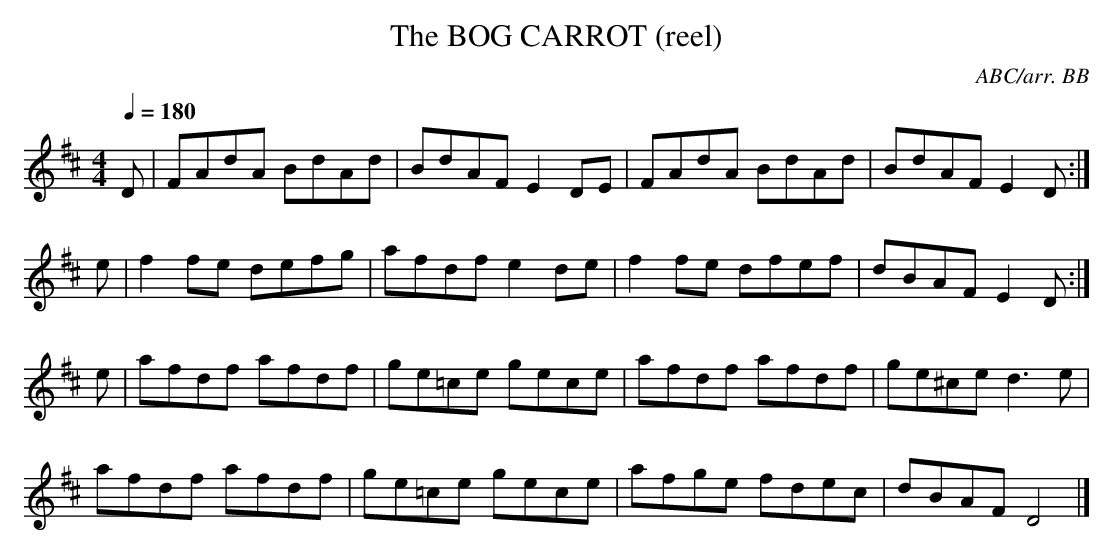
X:1
T:BOG CARROT (reel), The
C:ABC/arr. BB
Q:1/4=180
M:4/4
L:1/8
K:D
D|FAdA BdAd|BdAF E2 DE|FAdA BdAd|BdAF E2 D :|
e|f2 fe defg|afdf e2 de|f2 fe dfef|dBAF E2 D :|
e|afdf afdf|ge=ce gece|afdf afdf|ge^ce d3e|
afdf afdf|ge=ce gece|afge fdec|dBAF D4|]
